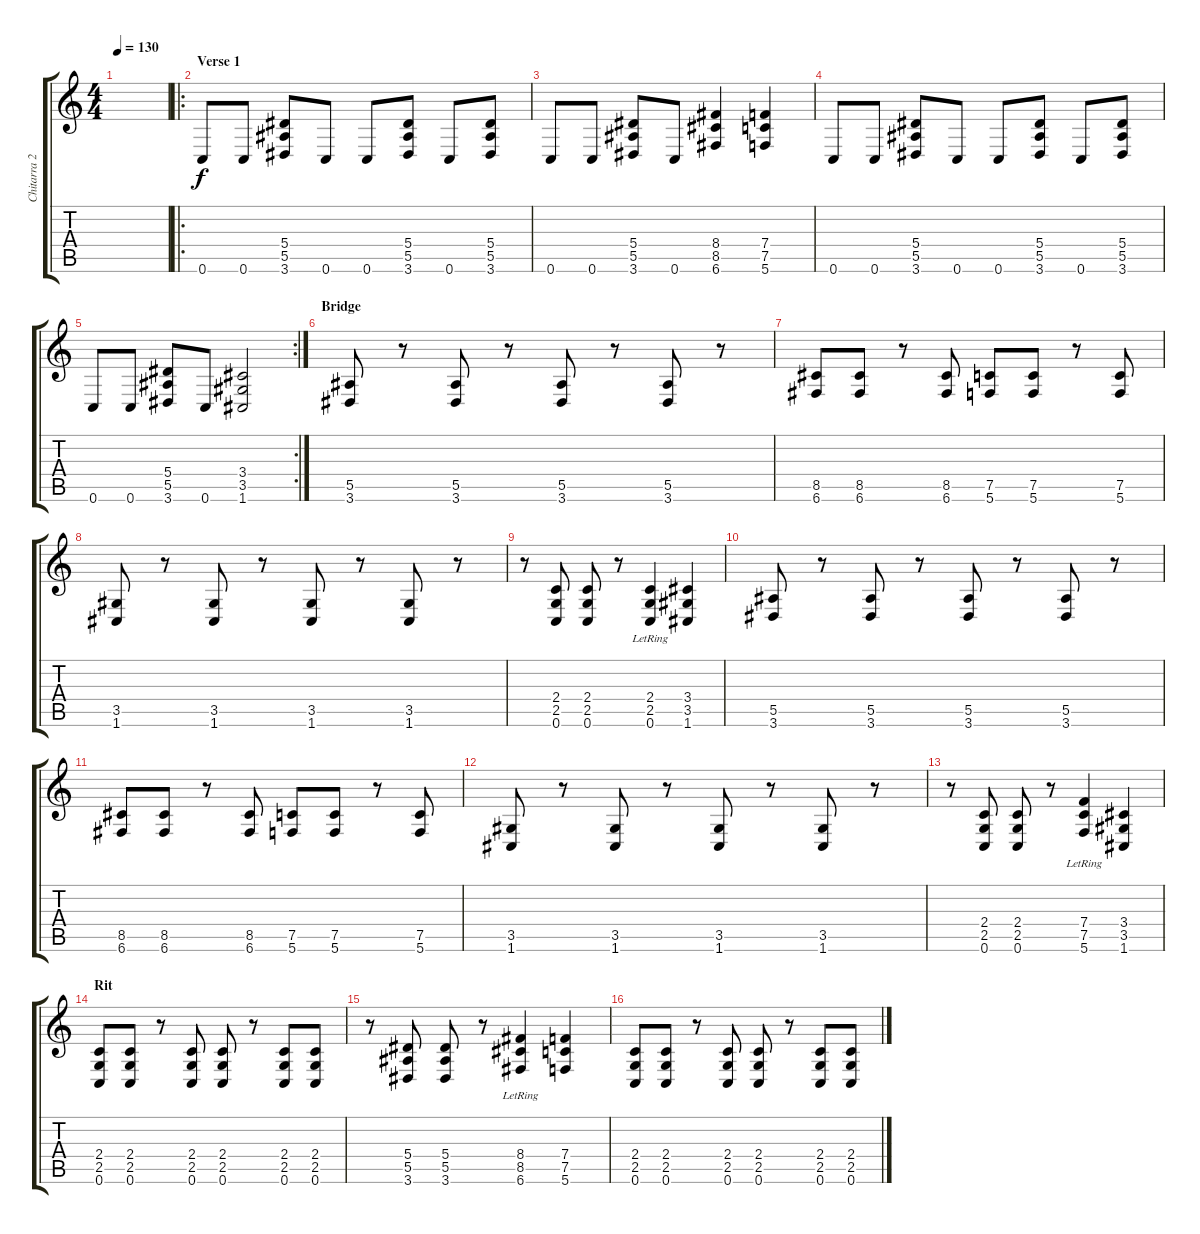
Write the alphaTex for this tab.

\track ("Chitarra 2" "Chitarra 2") {instrument distortionguitar}
\staff {score tabs}
\tuning (C4 G3 Eb3 Bb2 F2 C2) {hide}
\ts (4 4)
\tempo 130
\clef g2
\ks c
|
\ro
\section ("" "Verse 1")
0.6.8 0.6.8 (5.4 5.5 3.6).8 0.6.8 0.6.8 (5.4 5.5 3.6).8 0.6.8 (5.4 5.5 3.6).8 |
0.6.8 0.6.8 (5.4 5.5 3.6).8 0.6.8 (8.4 8.5 6.6).4 (7.4 7.5 5.6).4 |
0.6.8 0.6.8 (5.4 5.5 3.6).8 0.6.8 0.6.8 (5.4 5.5 3.6).8 0.6.8 (5.4 5.5 3.6).8 |
\rc 2
0.6.8 0.6.8 (5.4 5.5 3.6).8 0.6.8 (3.4 3.5 1.6).2 |
\section ("" "Bridge")
(5.5 3.6).8 r.8 (5.5 3.6).8 r.8 (5.5 3.6).8 r.8 (5.5 3.6).8 r.8 |
(8.5 6.6).8 (8.5 6.6).8 r.8 (8.5 6.6).8 (7.5 5.6).8 (7.5 5.6).8 r.8 (7.5 5.6).8 |
(3.5 1.6).8 r.8 (3.5 1.6).8 r.8 (3.5 1.6).8 r.8 (3.5 1.6).8 r.8 |
r.8 (2.4 2.5 0.6).8 (2.4 2.5 0.6).8 r.8 (2.4{lr} 2.5{lr} 0.6{lr}).4 (3.4 3.5 1.6).4 |
(5.5 3.6).8 r.8 (5.5 3.6).8 r.8 (5.5 3.6).8 r.8 (5.5 3.6).8 r.8 |
(8.5 6.6).8 (8.5 6.6).8 r.8 (8.5 6.6).8 (7.5 5.6).8 (7.5 5.6).8 r.8 (7.5 5.6).8 |
(3.5 1.6).8 r.8 (3.5 1.6).8 r.8 (3.5 1.6).8 r.8 (3.5 1.6).8 r.8 |
r.8 (2.4 2.5 0.6).8 (2.4 2.5 0.6).8 r.8 (7.4{lr} 7.5{lr} 5.6{lr}).4 (3.4 3.5 1.6).4 |
\section ("" "Rit")
(2.4 2.5 0.6).8 (2.4 2.5 0.6).8 r.8 (2.4 2.5 0.6).8 (2.4 2.5 0.6).8 r.8 (2.4 2.5 0.6).8 (2.4 2.5 0.6).8 |
r.8 (5.4 5.5 3.6).8 (5.4 5.5 3.6).8 r.8 (8.4{lr} 8.5{lr} 6.6{lr}).4 (7.4 7.5 5.6).4 |
(2.4 2.5 0.6).8 (2.4 2.5 0.6).8 r.8 (2.4 2.5 0.6).8 (2.4 2.5 0.6).8 r.8 (2.4 2.5 0.6).8 (2.4 2.5 0.6).8
